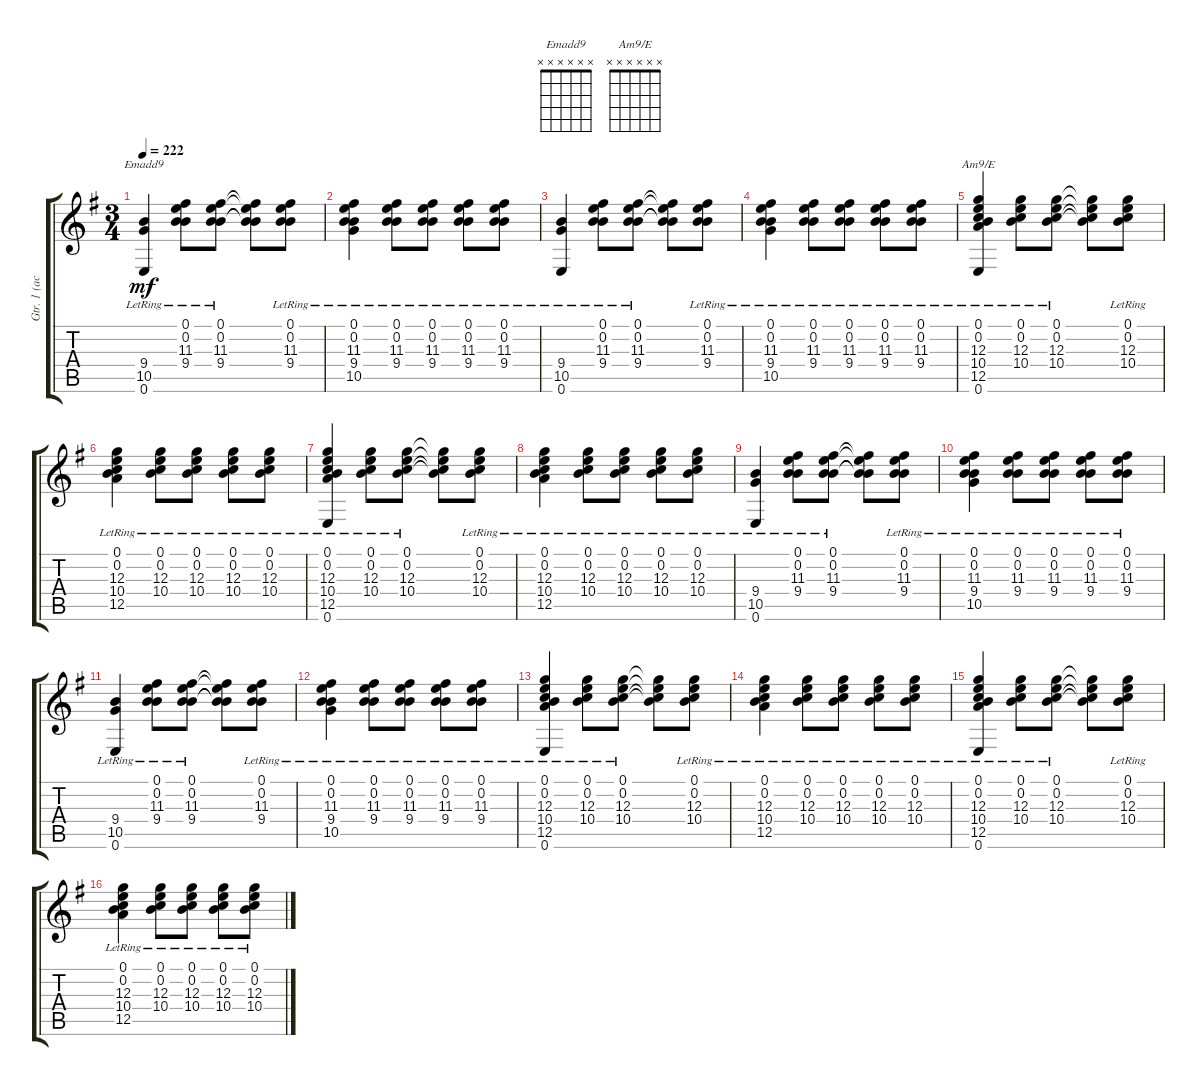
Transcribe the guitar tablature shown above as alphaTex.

\track ("Gtr. 1 (acous.)" "Gtr. 1 (ac") {instrument acousticguitarsteel}
\staff {score tabs}
\tuning (E4 B3 G3 D3 A2 E2) {hide}
\chord ("Emadd9" x x x x x x)
\chord ("Am9/E" x x x x x x)
\ts (3 4)
\tempo 222
\clef g2
\ks g
(9.4{lr} 10.5{lr} 0.6{lr}).4{ch "Emadd9" dy mf} (0.1{lr} 0.2{lr} 11.3{lr} 9.4{lr}).8 (0.1{lr} 0.2{lr} 11.3{lr} 9.4{lr}).8 (0.1{t} 0.2{t} 11.3{t} 9.4{t}).8 (0.1{lr} 0.2{lr} 11.3{lr} 9.4{lr}).8 |
(0.1{lr} 0.2{lr} 11.3{lr} 9.4{lr} 10.5{lr}).4 (0.1{lr} 0.2{lr} 11.3{lr} 9.4{lr}).8 (0.1{lr} 0.2{lr} 11.3{lr} 9.4{lr}).8 (0.1{lr} 0.2{lr} 11.3{lr} 9.4{lr}).8 (0.1{lr} 0.2{lr} 11.3{lr} 9.4{lr}).8 |
(9.4{lr} 10.5{lr} 0.6{lr}).4 (0.1{lr} 0.2{lr} 11.3{lr} 9.4{lr}).8 (0.1{lr} 0.2{lr} 11.3{lr} 9.4{lr}).8 (0.1{t} 0.2{t} 11.3{t} 9.4{t}).8 (0.1{lr} 0.2{lr} 11.3{lr} 9.4{lr}).8 |
(0.1{lr} 0.2{lr} 11.3{lr} 9.4{lr} 10.5{lr}).4 (0.1{lr} 0.2{lr} 11.3{lr} 9.4{lr}).8 (0.1{lr} 0.2{lr} 11.3{lr} 9.4{lr}).8 (0.1{lr} 0.2{lr} 11.3{lr} 9.4{lr}).8 (0.1{lr} 0.2{lr} 11.3{lr} 9.4{lr}).8 |
(0.1{lr} 0.2{lr} 12.3{lr} 10.4{lr} 12.5{lr} 0.6{lr}).4{ch "Am9/E"} (0.1{lr} 0.2{lr} 12.3{lr} 10.4{lr}).8 (0.1{lr} 0.2{lr} 12.3{lr} 10.4{lr}).8 (0.1{t} 0.2{t} 12.3{t} 10.4{t}).8 (0.1{lr} 0.2{lr} 12.3{lr} 10.4{lr}).8 |
(0.1{lr} 0.2{lr} 12.3{lr} 10.4{lr} 12.5{lr}).4 (0.1{lr} 0.2{lr} 12.3{lr} 10.4{lr}).8 (0.1{lr} 0.2{lr} 12.3{lr} 10.4{lr}).8 (0.1{lr} 0.2{lr} 12.3{lr} 10.4{lr}).8 (0.1{lr} 0.2{lr} 12.3{lr} 10.4{lr}).8 |
(0.1{lr} 0.2{lr} 12.3{lr} 10.4{lr} 12.5{lr} 0.6{lr}).4 (0.1{lr} 0.2{lr} 12.3{lr} 10.4{lr}).8 (0.1{lr} 0.2{lr} 12.3{lr} 10.4{lr}).8 (0.1{t} 0.2{t} 12.3{t} 10.4{t}).8 (0.1{lr} 0.2{lr} 12.3{lr} 10.4{lr}).8 |
(0.1{lr} 0.2{lr} 12.3{lr} 10.4{lr} 12.5{lr}).4 (0.1{lr} 0.2{lr} 12.3{lr} 10.4{lr}).8 (0.1{lr} 0.2{lr} 12.3{lr} 10.4{lr}).8 (0.1{lr} 0.2{lr} 12.3{lr} 10.4{lr}).8 (0.1{lr} 0.2{lr} 12.3{lr} 10.4{lr}).8 |
(9.4{lr} 10.5{lr} 0.6{lr}).4 (0.1{lr} 0.2{lr} 11.3{lr} 9.4{lr}).8 (0.1{lr} 0.2{lr} 11.3{lr} 9.4{lr}).8 (0.1{t} 0.2{t} 11.3{t} 9.4{t}).8 (0.1{lr} 0.2{lr} 11.3{lr} 9.4{lr}).8 |
(0.1{lr} 0.2{lr} 11.3{lr} 9.4{lr} 10.5{lr}).4 (0.1{lr} 0.2{lr} 11.3{lr} 9.4{lr}).8 (0.1{lr} 0.2{lr} 11.3{lr} 9.4{lr}).8 (0.1{lr} 0.2{lr} 11.3{lr} 9.4{lr}).8 (0.1{lr} 0.2{lr} 11.3{lr} 9.4{lr}).8 |
(9.4{lr} 10.5{lr} 0.6{lr}).4 (0.1{lr} 0.2{lr} 11.3{lr} 9.4{lr}).8 (0.1{lr} 0.2{lr} 11.3{lr} 9.4{lr}).8 (0.1{t} 0.2{t} 11.3{t} 9.4{t}).8 (0.1{lr} 0.2{lr} 11.3{lr} 9.4{lr}).8 |
(0.1{lr} 0.2{lr} 11.3{lr} 9.4{lr} 10.5{lr}).4 (0.1{lr} 0.2{lr} 11.3{lr} 9.4{lr}).8 (0.1{lr} 0.2{lr} 11.3{lr} 9.4{lr}).8 (0.1{lr} 0.2{lr} 11.3{lr} 9.4{lr}).8 (0.1{lr} 0.2{lr} 11.3{lr} 9.4{lr}).8 |
(0.1{lr} 0.2{lr} 12.3{lr} 10.4{lr} 12.5{lr} 0.6{lr}).4 (0.1{lr} 0.2{lr} 12.3{lr} 10.4{lr}).8 (0.1{lr} 0.2{lr} 12.3{lr} 10.4{lr}).8 (0.1{t} 0.2{t} 12.3{t} 10.4{t}).8 (0.1{lr} 0.2{lr} 12.3{lr} 10.4{lr}).8 |
(0.1{lr} 0.2{lr} 12.3{lr} 10.4{lr} 12.5{lr}).4 (0.1{lr} 0.2{lr} 12.3{lr} 10.4{lr}).8 (0.1{lr} 0.2{lr} 12.3{lr} 10.4{lr}).8 (0.1{lr} 0.2{lr} 12.3{lr} 10.4{lr}).8 (0.1{lr} 0.2{lr} 12.3{lr} 10.4{lr}).8 |
(0.1{lr} 0.2{lr} 12.3{lr} 10.4{lr} 12.5{lr} 0.6{lr}).4 (0.1{lr} 0.2{lr} 12.3{lr} 10.4{lr}).8 (0.1{lr} 0.2{lr} 12.3{lr} 10.4{lr}).8 (0.1{t} 0.2{t} 12.3{t} 10.4{t}).8 (0.1{lr} 0.2{lr} 12.3{lr} 10.4{lr}).8 |
(0.1{lr} 0.2{lr} 12.3{lr} 10.4{lr} 12.5{lr}).4 (0.1{lr} 0.2{lr} 12.3{lr} 10.4{lr}).8 (0.1{lr} 0.2{lr} 12.3{lr} 10.4{lr}).8 (0.1{lr} 0.2{lr} 12.3{lr} 10.4{lr}).8 (0.1{lr} 0.2{lr} 12.3{lr} 10.4{lr}).8
